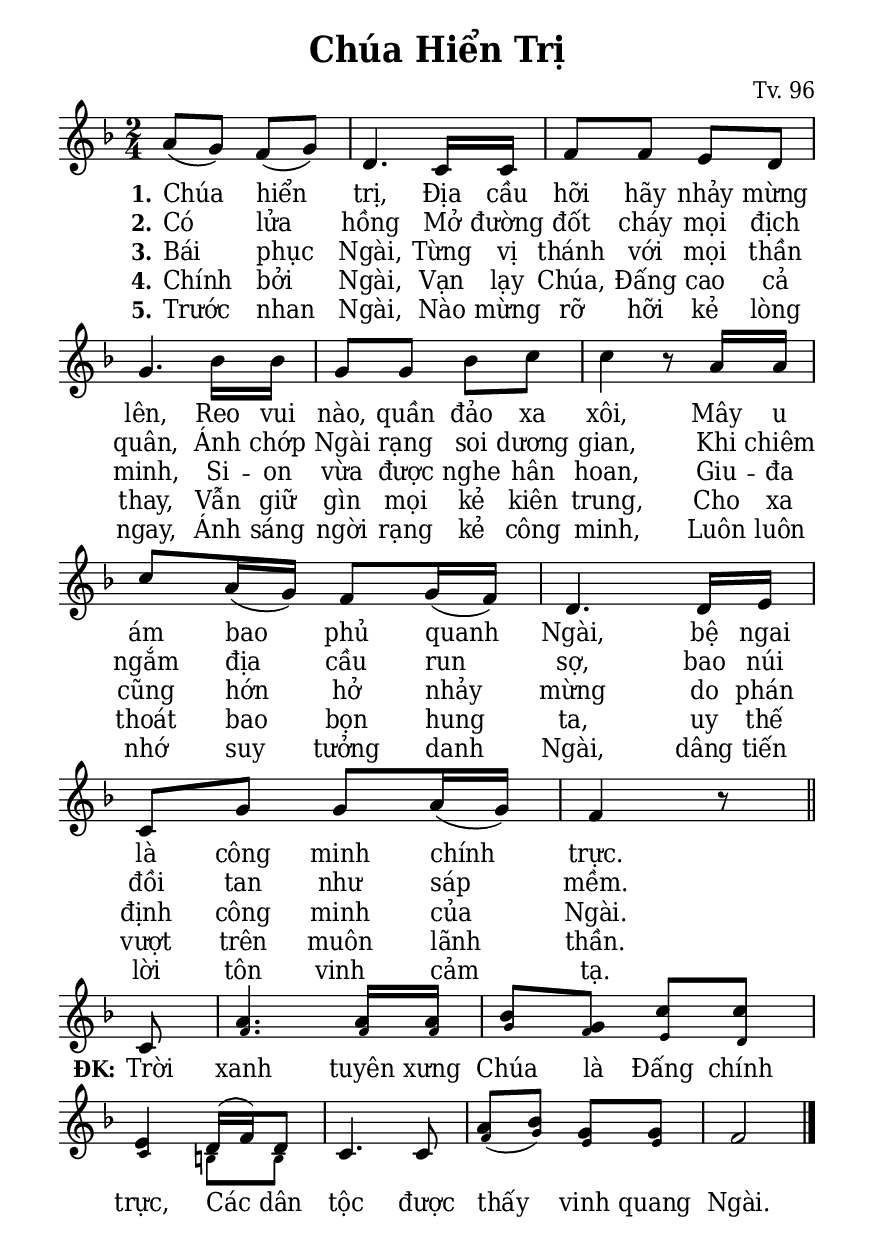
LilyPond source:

% Cài đặt chung\
\version "2.22.1"
\include "english.ly"

\header {
  title = "Chúa Hiển Trị"
  composer = "Tv. 96"
  %arranger = "Lm. Kim Long"
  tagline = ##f
}

% Nhạc phiên khúc
nhacPhienKhucSop = \relative c'' {
  a8 (g) f (g) |
  d4. c16 c |
  f8 f e d |
  g4. bf16 bf |
  g8 g bf c |
  c4 r8 a16 a |
  c8 a16 (g) f8 g16 (f) |
  d4. d16 e |
  c8 g' g a16 (g) |
  f4 r8 \bar "||" \break
  
  c |
  a'4. a16 a |
  bf8 g c c |
  e,4 d16 (f) d8 |
  c4. c8 |
  a' (bf) g g |
  f2 \bar "|."
}

nhacPhienKhucAlto = \relative c' {
  R2*9
  r4.
  c8 |
  f4. f16 f |
  g8 f e d |
  c4 b!8 [b] |
  c4. c8 |
  f (g) e e |
  f2
}

% Lời phiên khúc
loiPhienKhucSop = \lyrics {
  <<
    {
      \set stanza = "1."
      Chúa hiển trị, Địa cầu hỡi hãy nhảy mừng lên,
      Reo vui nào, quần đảo xa xôi,
      Mây u ám bao phủ quanh Ngài,
      bệ ngai là công minh chính trực.
    }
    \new Lyrics {
	    \set associatedVoice = "beSop"
	    \set stanza = "2."
	    Có lửa hồng Mở đường đốt cháy mọi địch quân,
	    Ánh chớp Ngài rạng soi dương gian,
	    Khi chiêm ngắm địa cầu run sợ,
	    bao núi đồi tan như sáp mềm.
    }
    \new Lyrics {
	    \set associatedVoice = "beSop"
	    \set stanza = "3."
	    Bái phục Ngài, Từng vị thánh với mọi thần minh,
	    Si -- on vừa được nghe hân hoan,
	    Giu -- đa cũng hớn hở nhảy mừng
	    do phán định công minh của Ngài.
    }
    \new Lyrics {
	    \set associatedVoice = "beSop"
	    \set stanza = "4."
	    Chính bởi Ngài, Vạn lạy Chúa,
	    Đấng cao cả thay,
	    Vẫn giữ gìn mọi kẻ kiên trung,
	    Cho xa thoát bao bọn hung ta,
	    uy thế vượt trên muôn lãnh thần.
    }
    \new Lyrics {
	    \set associatedVoice = "beSop"
	    \set stanza = "5."
	    Trước nhan Ngài,
	    Nào mừng rỡ hỡi kẻ lòng ngay,
	    Ánh sáng ngời rạng kẻ công minh,
	    Luôn luôn nhớ suy tưởng danh Ngài,
	    dâng tiến lời tôn vinh cảm tạ.
    }
  >>
  \set stanza = "ĐK:"
  Trời xanh tuyên xưng Chúa là Đấng chính trực,
  Các dân tộc được thấy vinh quang Ngài.
}

% Dàn trang
\paper {
  #(set-paper-size "a5")
  top-margin = 3\mm
  bottom-margin = 3\mm
  left-margin = 10\mm
  right-margin = 10\mm
  indent = #0
  #(define fonts
	 (make-pango-font-tree "Deja Vu Serif Condensed"
	 		       "Deja Vu Serif Condensed"
			       "Deja Vu Serif Condensed"
			       (/ 20 20)))
  print-page-number = ##f
  page-count = 1
}

TongNhip = {
  \key f \major \time 2/4
  \set Timing.beamExceptions = #'()
  \set Timing.baseMoment = #(ly:make-moment 1/4)
}

% Đổi kích thước nốt cho bè phụ
notBePhu =
#(define-music-function (font-size music) (number? ly:music?)
   (for-some-music
     (lambda (m)
       (if (music-is-of-type? m 'rhythmic-event)
           (begin
             (set! (ly:music-property m 'tweaks)
                   (cons `(font-size . ,font-size)
                         (ly:music-property m 'tweaks)))
             #t)
           #f))
     music)
   music)

\score {
  \new ChoirStaff <<
    \new Staff \with {
        \consists "Merge_rests_engraver"
        printPartCombineTexts = ##f
      }
      <<
      \new Voice \TongNhip \partCombine 
        \nhacPhienKhucSop
        \notBePhu -3 { \nhacPhienKhucAlto }
      \new NullVoice = beSop \nhacPhienKhucSop
      \new Lyrics \lyricsto beSop \loiPhienKhucSop
      >>
  >>
  \layout {
    %\override Staff.TimeSignature.transparent = ##t
    \override Lyrics.LyricSpace.minimum-distance = #0.8
    \override Score.BarNumber.break-visibility = ##(#f #f #f)
    \override Score.SpacingSpanner.uniform-stretching = ##t
  } 
}
